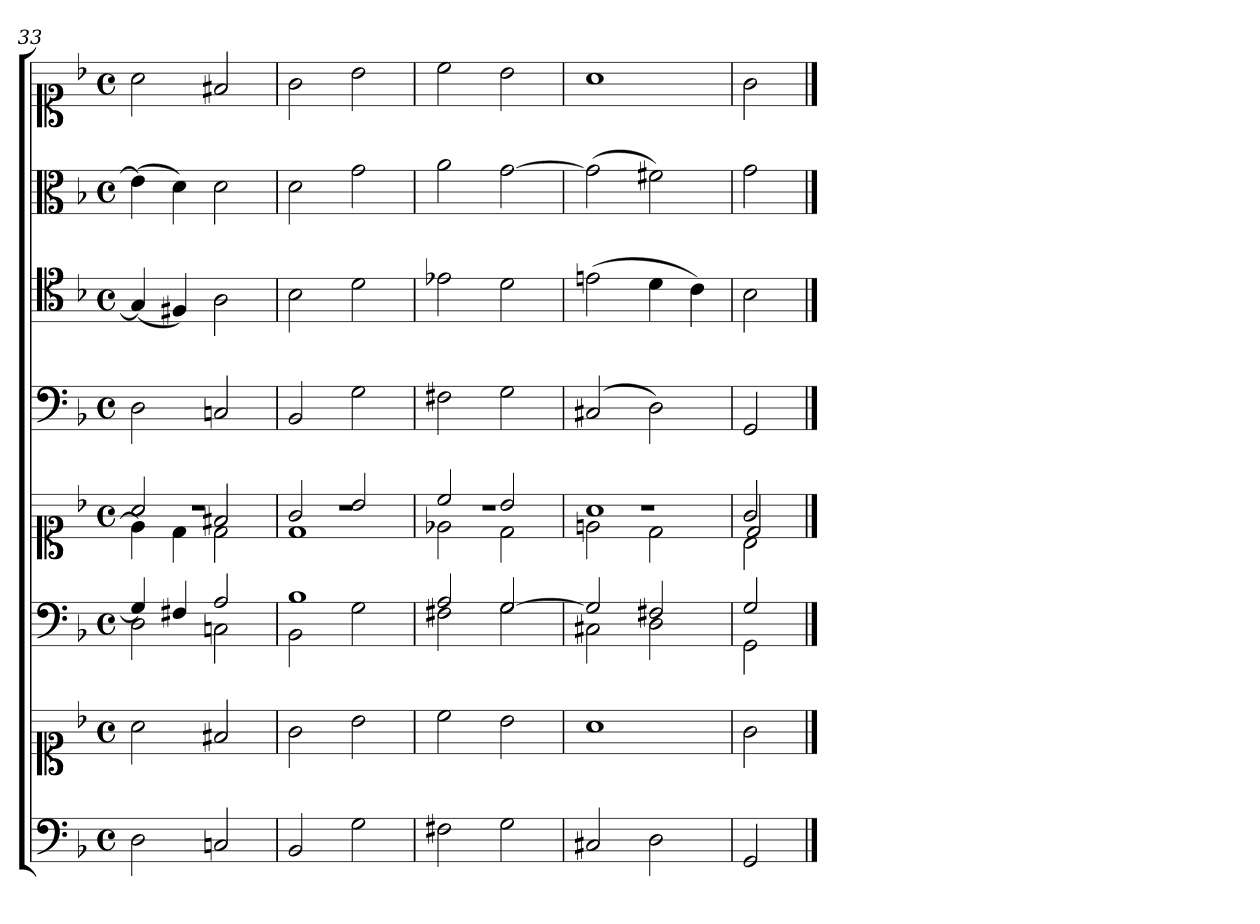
**kern	**kern	**kern	**kern	**kern	**kern	**kern	**kern
*part6	*part6	*part5	*part5	*part4	*part3	*part2	*part1
*staff8	*staff7	*staff6	*staff5	*staff4	*staff3	*staff2	*staff1
*clefF4	*clefC1	*clefF4	*clefC1	*clefF4	*clefC4	*clefC3	*clefC1
*k[b-]	*k[b-]	*k[b-]	*k[b-]	*k[b-]	*k[b-]	*k[b-]	*k[b-]
*F:	*F:	*F:	*F:	*F:	*F:	*F:	*F:
*M4/4	*M4/4	*M4/4	*M4/4	*M4/4	*M4/4	*M4/4	*M4/4
*met(c)	*met(c)	*met(c)	*met(c)	*met(c)	*met(c)	*met(c)	*met(c)
=33	=33	=33	=33	=33	=33	=33	=33
*	*	*^	*^	*	*	*	*
*	*	*	*	*	*^	*	*	*	*
2D	2a	4G]	2D	2a	4e]	1r	2D	(4G]	(4e]	2a
.	.	4F#X	.	.	4d	.	.	4F#X)	4d)	.
2Cn	2f#X	2A	2Cn	2f#X	2d	.	2Cn	2A	2d	2f#X
=34	=34	=34	=34	=34	=34	=34	=34	=34	=34	=34
2BB-	2g	1B-	2BB-	2g	1d	1r	2BB-	2B-	2d	2g
2G	2b-	.	2G	2b-	.	.	2G	2d	2g	2b-
=35	=35	=35	=35	=35	=35	=35	=35	=35	=35	=35
2F#X	2cc	2A	2F#X	2cc	2e-X	1r	2F#X	2e-X	2a	2cc
2G	2b-	[2G	2G	2b-	2d	.	2G	2d	[2g	2b-
=36	=36	=36	=36	=36	=36	=36	=36	=36	=36	=36
2C#X	1a	2G]	2C#X	1a	2en	1r	(2C#X	(2en	(2g]	1a
2D	.	2F#X	2D	.	2d	.	2D)	4d	2f#X)	.
.	.	.	.	.	.	.	.	4c)	.	.
=37	=37	=37	=37	=37	=37	=37	=37	=37	=37	=37
2GG	2g	2G	2GG	2g	2B-	2d/	2GG	2B-	2g	2g
*	*	*v	*v	*	*	*	*	*	*	*
*	*	*	*v	*v	*v	*	*	*	*
==	==	==	==	==	==	==	==
*-	*-	*-	*-	*-	*-	*-	*-
